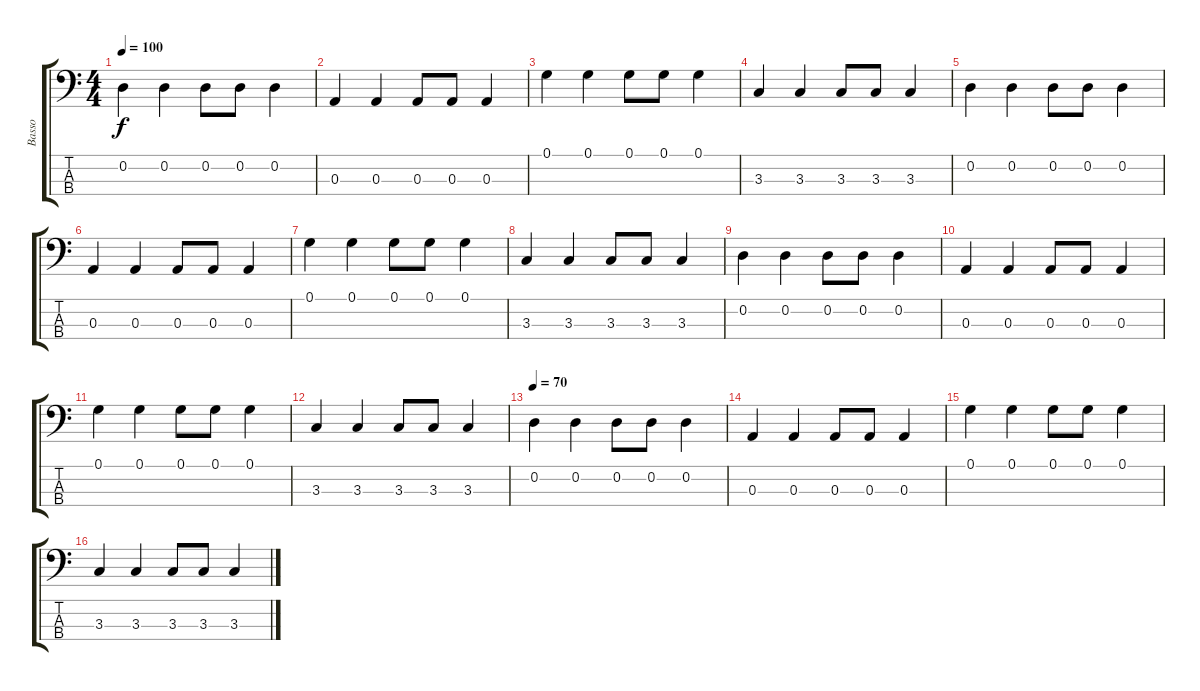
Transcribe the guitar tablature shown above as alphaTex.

\track ("Basso" "Basso") {instrument electricbassfinger}
\staff {score tabs}
\tuning (G2 D2 A1 E1) {hide}
\ts (4 4)
\tempo 100
\clef f4
\ks c
0.2.4{dy f} 0.2.4 0.2.8 0.2.8 0.2.4 |
0.3.4 0.3.4 0.3.8 0.3.8 0.3.4 |
0.1.4 0.1.4 0.1.8 0.1.8 0.1.4 |
3.3.4 3.3.4 3.3.8 3.3.8 3.3.4 |
0.2.4 0.2.4 0.2.8 0.2.8 0.2.4 |
0.3.4 0.3.4 0.3.8 0.3.8 0.3.4 |
0.1.4 0.1.4 0.1.8 0.1.8 0.1.4 |
3.3.4 3.3.4 3.3.8 3.3.8 3.3.4 |
0.2.4 0.2.4 0.2.8 0.2.8 0.2.4 |
0.3.4 0.3.4 0.3.8 0.3.8 0.3.4 |
0.1.4 0.1.4 0.1.8 0.1.8 0.1.4 |
3.3.4 3.3.4 3.3.8 3.3.8 3.3.4 |
\tempo 70
0.2.4 0.2.4 0.2.8 0.2.8 0.2.4 |
0.3.4 0.3.4 0.3.8 0.3.8 0.3.4 |
0.1.4{volume 0} 0.1.4 0.1.8 0.1.8 0.1.4 |
3.3.4 3.3.4 3.3.8 3.3.8 3.3.4
